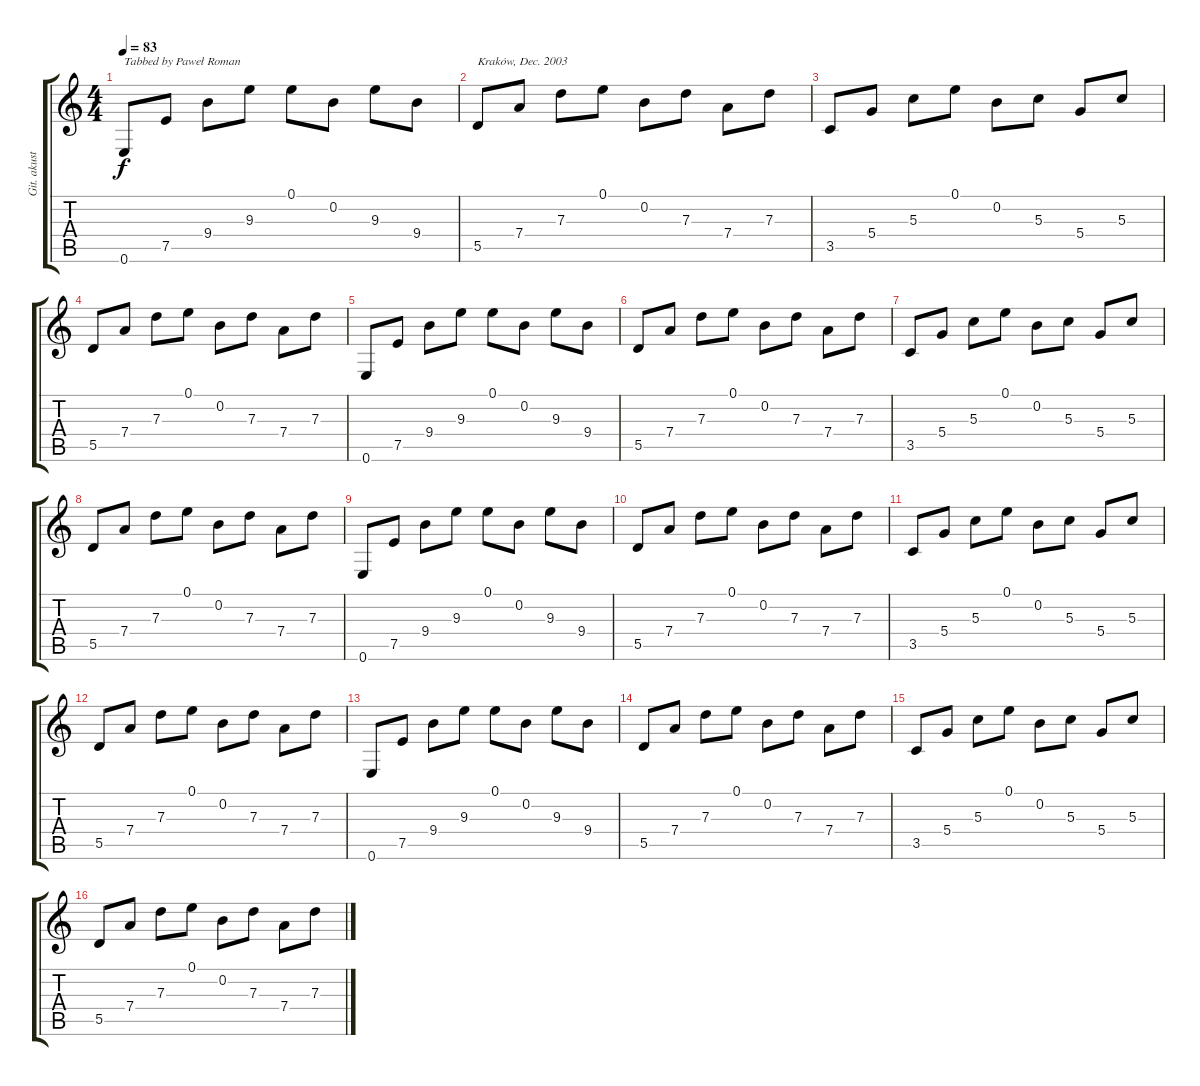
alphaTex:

\track ("Git. akustyczna" "Git. akust") {instrument acousticguitarnylon}
\staff {score tabs}
\tuning (E4 B3 G3 D3 A2 E2) {hide}
\ts (4 4)
\tempo 83
\clef g2
\ks c
0.6.8{txt "Tabbed by Paweł Roman" dy f instrument acousticguitarnylon} 7.5.8 9.4.8 9.3.8 0.1.8 0.2.8 9.3.8 9.4.8 |
5.5.8{txt "Kraków, Dec. 2003"} 7.4.8 7.3.8 0.1.8 0.2.8 7.3.8 7.4.8 7.3.8 |
3.5.8{txt ""} 5.4.8 5.3.8 0.1.8 0.2.8 5.3.8 5.4.8 5.3.8 |
5.5.8 7.4.8 7.3.8 0.1.8 0.2.8 7.3.8 7.4.8 7.3.8 |
0.6.8 7.5.8 9.4.8 9.3.8 0.1.8 0.2.8 9.3.8 9.4.8 |
5.5.8 7.4.8 7.3.8 0.1.8 0.2.8 7.3.8 7.4.8 7.3.8 |
3.5.8 5.4.8 5.3.8 0.1.8 0.2.8 5.3.8 5.4.8 5.3.8 |
5.5.8 7.4.8 7.3.8 0.1.8 0.2.8 7.3.8 7.4.8 7.3.8 |
0.6.8 7.5.8 9.4.8 9.3.8 0.1.8 0.2.8 9.3.8 9.4.8 |
5.5.8 7.4.8 7.3.8 0.1.8 0.2.8 7.3.8 7.4.8 7.3.8 |
3.5.8 5.4.8 5.3.8 0.1.8 0.2.8 5.3.8 5.4.8 5.3.8 |
5.5.8 7.4.8 7.3.8 0.1.8 0.2.8 7.3.8 7.4.8 7.3.8 |
0.6.8 7.5.8 9.4.8 9.3.8 0.1.8 0.2.8 9.3.8 9.4.8 |
5.5.8 7.4.8 7.3.8 0.1.8 0.2.8 7.3.8 7.4.8 7.3.8 |
3.5.8 5.4.8 5.3.8 0.1.8 0.2.8 5.3.8 5.4.8 5.3.8 |
5.5.8 7.4.8 7.3.8 0.1.8 0.2.8 7.3.8 7.4.8 7.3.8
